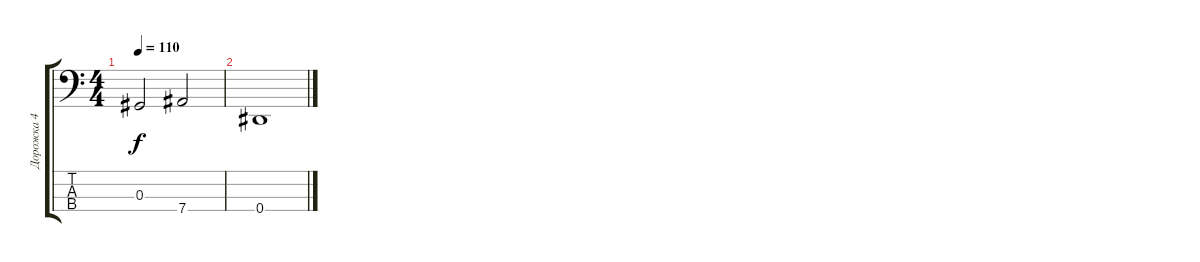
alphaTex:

\track ("Дорожка 4" "Дорожка 4") {instrument electricbassfinger}
\staff {score tabs}
\tuning (Gb2 Db2 Ab1 Eb1) {hide}
\ts (4 4)
\tempo 110
\clef f4
\ks c
0.3.2{dy f} 7.4.2 |
0.4.1
